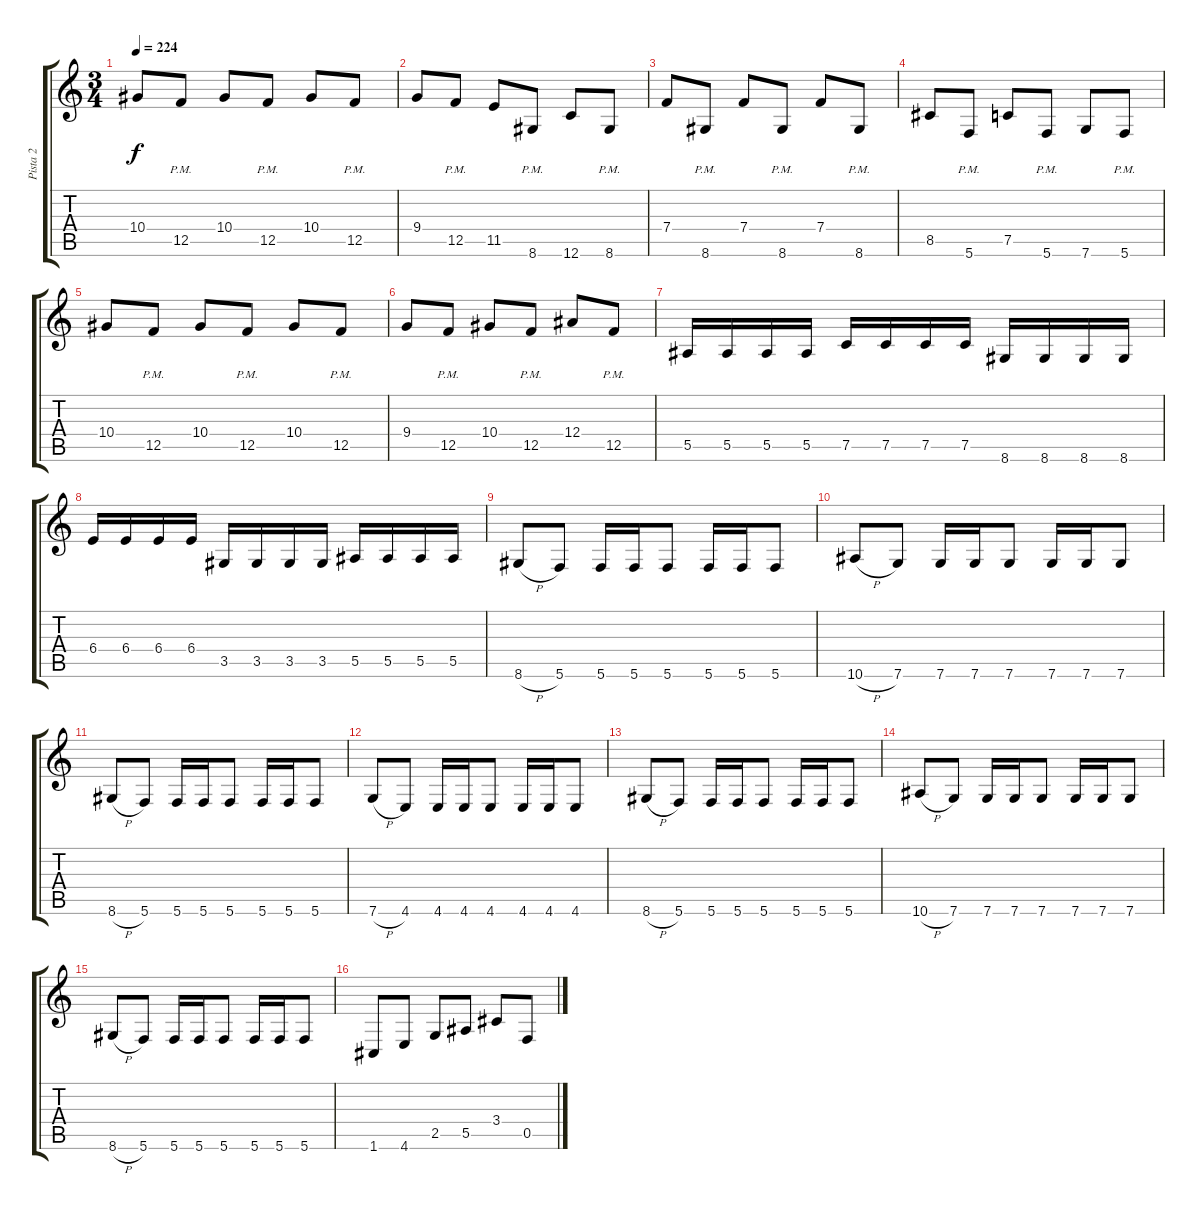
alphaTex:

\track ("Pista 2" "Pista 2") {instrument distortionguitar}
\staff {score tabs}
\tuning (C4 G3 Eb3 Bb2 F2 C2) {hide}
\ts (3 4)
\tempo 224
\clef g2
\ks c
10.4.8{dy f} 12.5{pm}.8 10.4.8 12.5{pm}.8 10.4.8 12.5{pm}.8 |
9.4.8 12.5{pm}.8 11.5.8 8.6{pm}.8 12.6.8 8.6{pm}.8 |
7.4.8 8.6{pm}.8 7.4.8 8.6{pm}.8 7.4.8 8.6{pm}.8 |
8.5.8 5.6{pm}.8 7.5.8 5.6{pm}.8 7.6.8 5.6{pm}.8 |
10.4.8 12.5{pm}.8 10.4.8 12.5{pm}.8 10.4.8 12.5{pm}.8 |
9.4.8 12.5{pm}.8 10.4.8 12.5{pm}.8 12.4.8 12.5{pm}.8 |
5.5.16 5.5.16 5.5.16 5.5.16 7.5.16 7.5.16 7.5.16 7.5.16 8.6.16 8.6.16 8.6.16 8.6.16 |
6.4.16 6.4.16 6.4.16 6.4.16 3.5.16 3.5.16 3.5.16 3.5.16 5.5.16 5.5.16 5.5.16 5.5.16 |
8.6{h}.8 5.6.8 5.6.16 5.6.16 5.6.8 5.6.16 5.6.16 5.6.8 |
10.6{h}.8 7.6.8 7.6.16 7.6.16 7.6.8 7.6.16 7.6.16 7.6.8 |
8.6{h}.8 5.6.8 5.6.16 5.6.16 5.6.8 5.6.16 5.6.16 5.6.8 |
7.6{h}.8 4.6.8 4.6.16 4.6.16 4.6.8 4.6.16 4.6.16 4.6.8 |
8.6{h}.8 5.6.8 5.6.16 5.6.16 5.6.8 5.6.16 5.6.16 5.6.8 |
10.6{h}.8 7.6.8 7.6.16 7.6.16 7.6.8 7.6.16 7.6.16 7.6.8 |
8.6{h}.8 5.6.8 5.6.16 5.6.16 5.6.8 5.6.16 5.6.16 5.6.8 |
1.6.8 4.6.8 2.5.8 5.5.8 3.4.8 0.5.8
